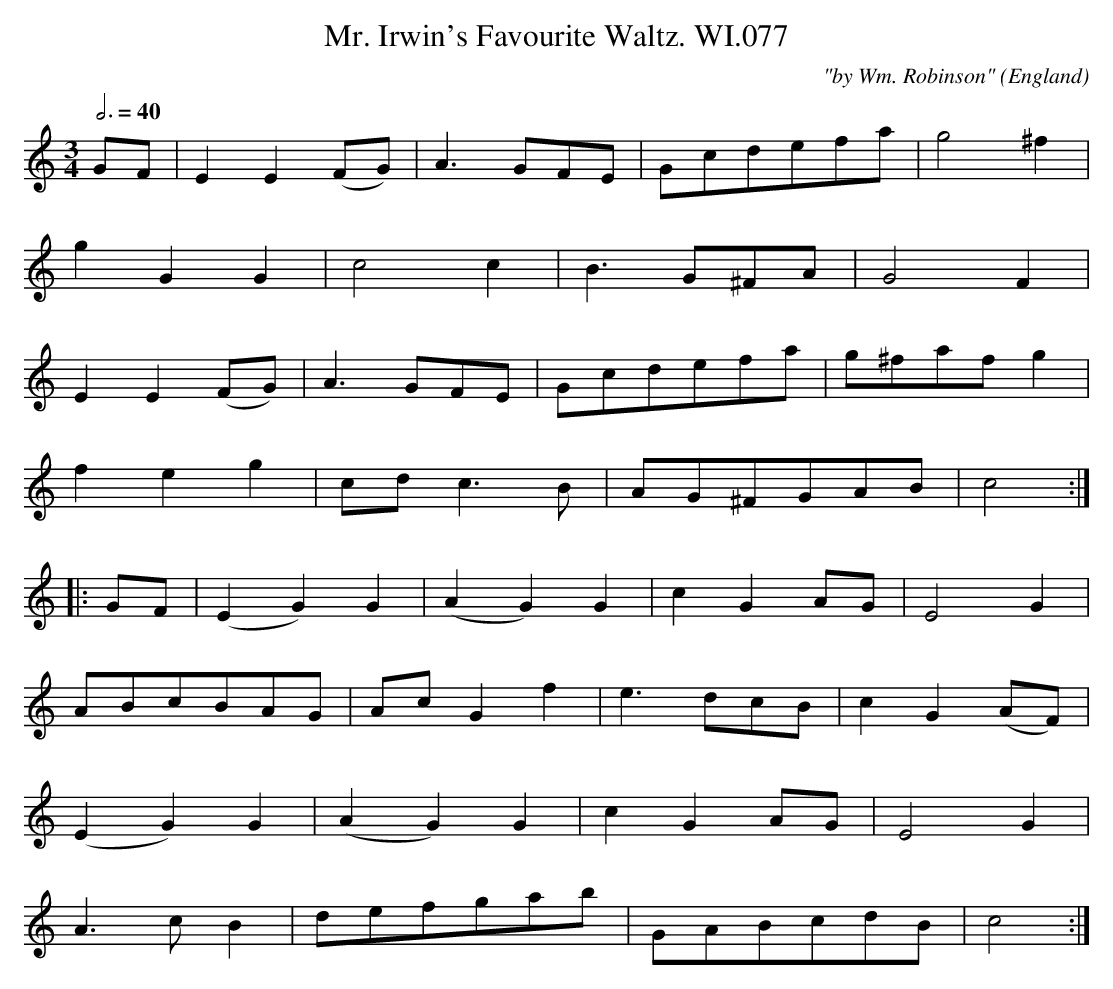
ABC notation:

X:1
T:Mr. Irwin's Favourite Waltz. WI.077
C:"by Wm. Robinson"
L:1/8
M:3/4
O:England
Q:3/4=40
K:C
GF|E2E2 (FG)|A3GFE|Gcdefa|g4^f2|!
g2G2G2|c4 c2|B3G^FA|G4F2|!
E2E2 (FG)|A3GFE|Gcdefa|g^faf g2|!
f2e2g2|cdc3B|AG^FGAB|c4:|!
|:GF|(E2G2)G2|(A2G2)G2|c2G2AG|E4G2|!
ABcBAG|AcG2f2|e3dcB|c2G2(AF)|!
(E2G2)G2|(A2G2)G2|c2G2AG|E4G2|!
A3cB2|defgab|GABcdB|c4:|
